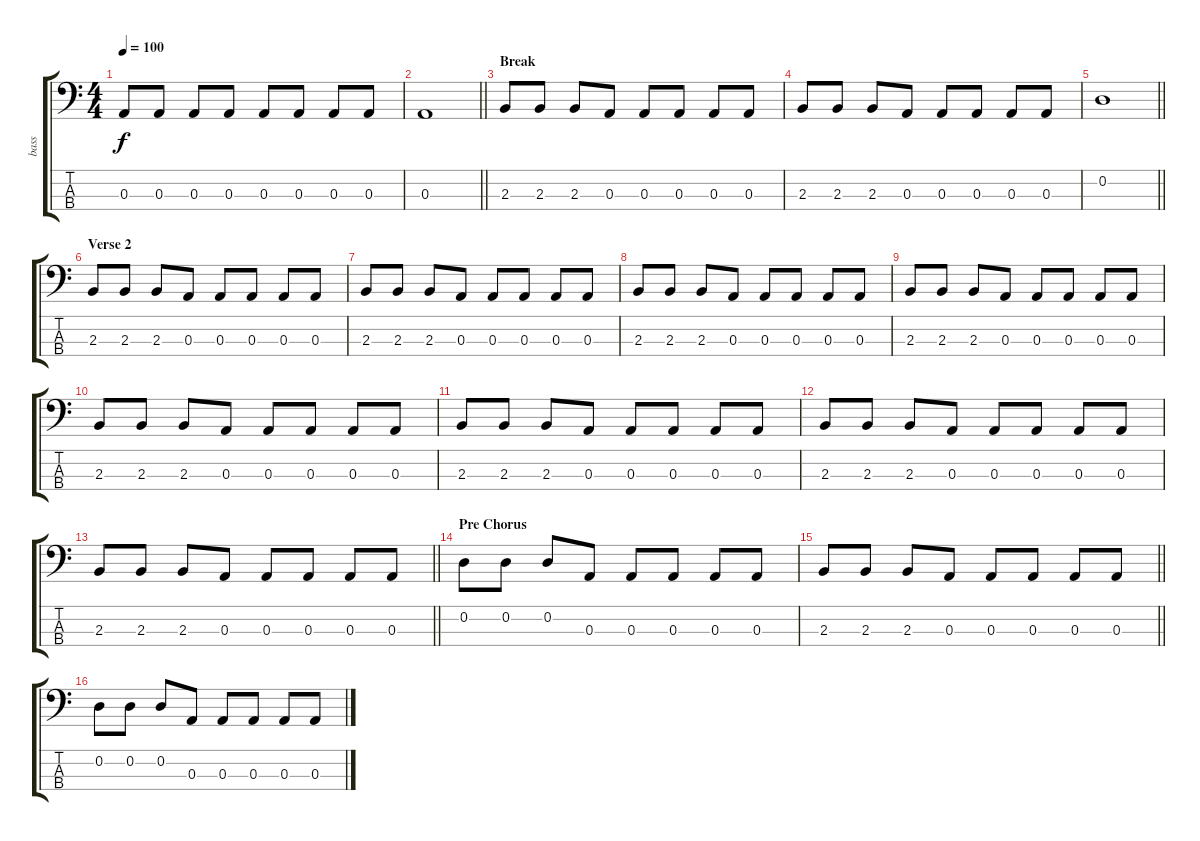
\track ("bass" "bass") {instrument electricbassfinger}
\staff {score tabs}
\tuning (G2 D2 A1 E1) {hide}
\ts (4 4)
\tempo 100
\clef f4
\ks c
0.3.8{dy f} 0.3.8 0.3.8 0.3.8 0.3.8 0.3.8 0.3.8 0.3.8 |
\barLineRight lightlight
0.3.1 |
\section ("" "Break")
2.3.8 2.3.8 2.3.8 0.3.8 0.3.8 0.3.8 0.3.8 0.3.8 |
2.3.8 2.3.8 2.3.8 0.3.8 0.3.8 0.3.8 0.3.8 0.3.8 |
\barLineRight lightlight
0.2.1 |
\section ("" "Verse 2")
2.3.8 2.3.8 2.3.8 0.3.8 0.3.8 0.3.8 0.3.8 0.3.8 |
2.3.8 2.3.8 2.3.8 0.3.8 0.3.8 0.3.8 0.3.8 0.3.8 |
2.3.8 2.3.8 2.3.8 0.3.8 0.3.8 0.3.8 0.3.8 0.3.8 |
2.3.8 2.3.8 2.3.8 0.3.8 0.3.8 0.3.8 0.3.8 0.3.8 |
2.3.8 2.3.8 2.3.8 0.3.8 0.3.8 0.3.8 0.3.8 0.3.8 |
2.3.8 2.3.8 2.3.8 0.3.8 0.3.8 0.3.8 0.3.8 0.3.8 |
2.3.8 2.3.8 2.3.8 0.3.8 0.3.8 0.3.8 0.3.8 0.3.8 |
\barLineRight lightlight
2.3.8 2.3.8 2.3.8 0.3.8 0.3.8 0.3.8 0.3.8 0.3.8 |
\section ("" "Pre Chorus")
0.2.8 0.2.8 0.2.8 0.3.8 0.3.8 0.3.8 0.3.8 0.3.8 |
\barLineRight lightlight
2.3.8 2.3.8 2.3.8 0.3.8 0.3.8 0.3.8 0.3.8 0.3.8 |
0.2.8 0.2.8 0.2.8 0.3.8 0.3.8 0.3.8 0.3.8 0.3.8
